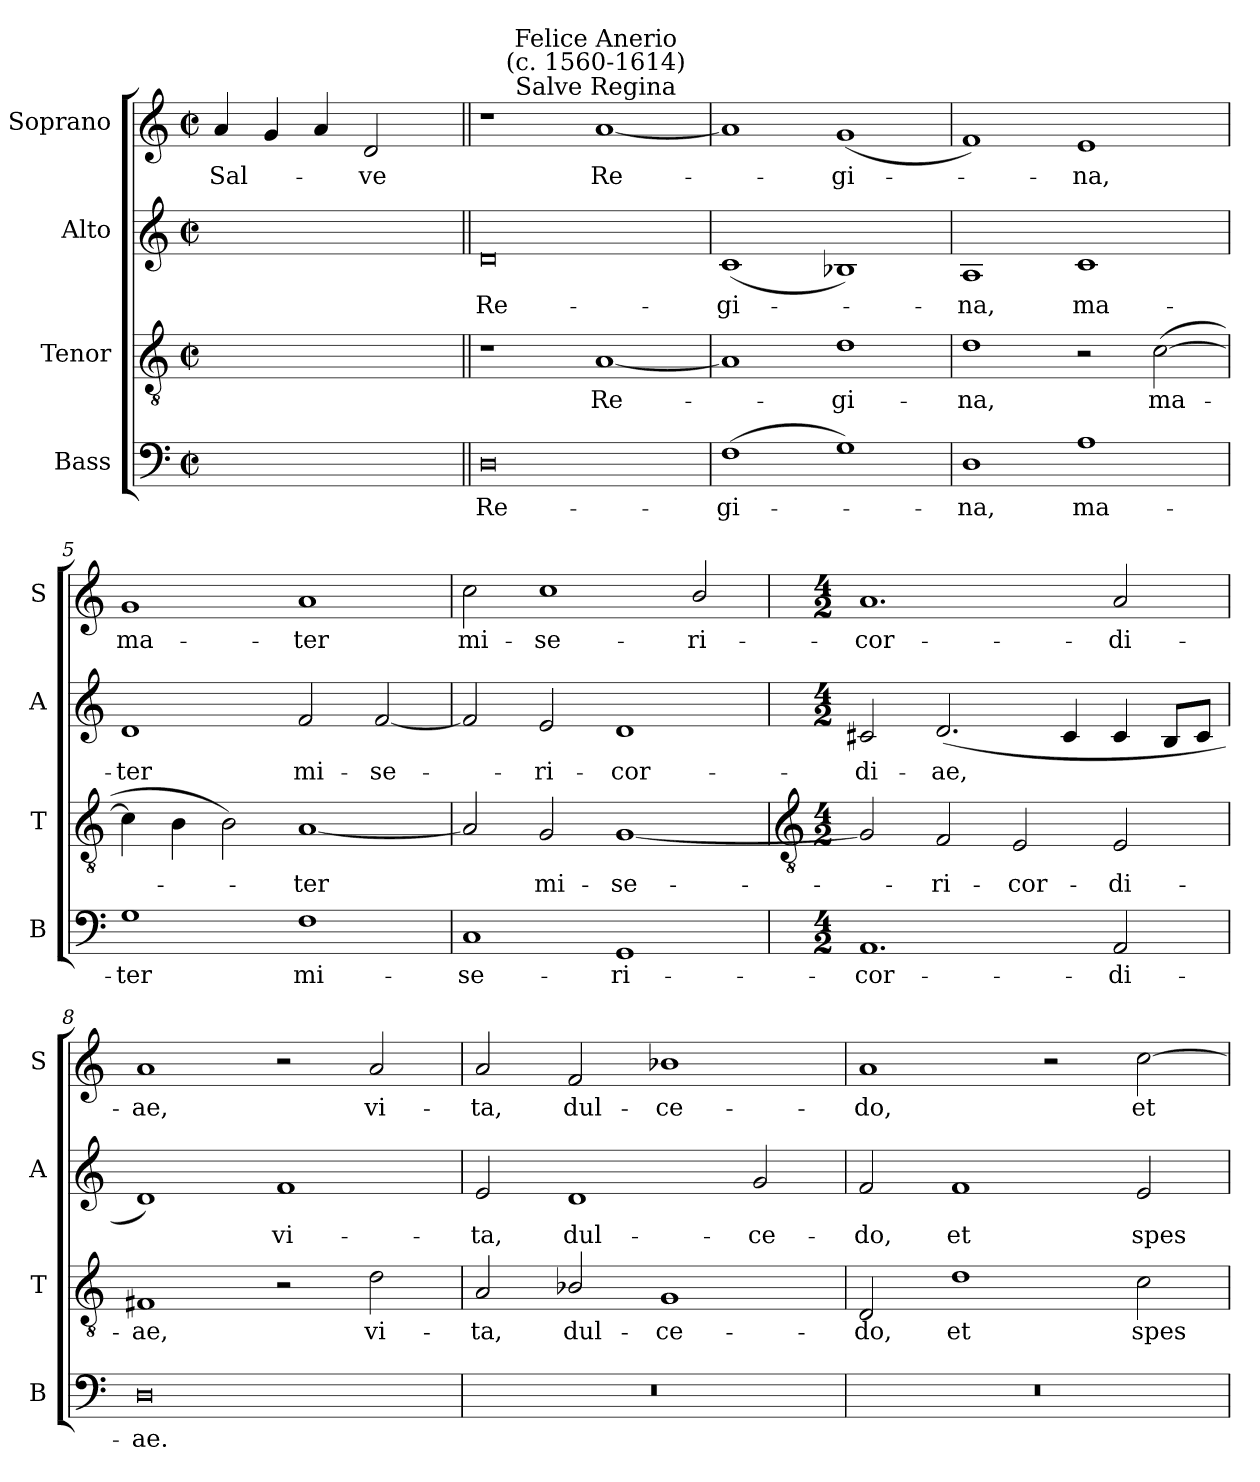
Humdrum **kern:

**kern	**text	**kern	**text	**kern	**text	**kern	**text
*part4	*part4	*part3	*part3	*part2	*part2	*part1	*part1
*staff4	*staff4	*staff3	*staff3	*staff2	*staff2	*staff1	*staff1
*I"Bass	*	*I"Tenor	*	*I"Alto	*	*I"Soprano	*
*I'B	*	*I'T	*	*I'A	*	*I'S	*
*clefF4	*	*clefGv2	*	*clefG2	*	*clefG2	*
*k[]	*	*k[]	*	*k[]	*	*k[]	*
*C:	*	*C:	*	*C:	*	*C:	*
*M4/2	*	*M4/2	*	*M4/2	*	*M4/2	*
*met(c|)	*	*met(c|)	*	*met(c|)	*	*met(c|)	*
=1	=1	=1	=1	=1	=1	=1	=1
!	!	!	!	!	!	!	!LO:LY:b
1ryy	.	1ryy	.	1ryy	.	4a	Sal-
.	.	.	.	.	.	4g	.
.	.	.	.	.	.	4a	.
!	!	!	!	!	!	!	!LO:LY:b
.	.	.	.	.	.	2d	ve
4ryy	.	4ryy	.	4ryy	.	.	.
=2||	=2||	=2||	=2||	=2||	=2||	=2||	=2||
!	!LO:LY:b	!	!	!	!LO:LY:b	!	!
0D	Re-	1r	.	0d	Re-	1r	.
!	!	!	!	!	!	!LO:TX:a:cj:t=Salve Regina	!
!	!	!	!	!	!	!LO:TX:a:cj:t=Felice Anerio\n(c. 1560-1614)	!
!	!	!	!LO:LY:b	!	!	!	!LO:LY:b
.	.	[1A	Re-	.	.	[1a	Re-
=3	=3	=3	=3	=3	=3	=3	=3
!	!LO:LY:b	!	!	!	!LO:LY:b	!	!
(>1F	-gi-	1A]	.	(<1c	-gi-	1a]	.
!	!	!	!LO:LY:b	!	!	!	!LO:LY:b
1G)	.	1d	gi-	1B-X)	.	(<1g	gi-
=4	=4	=4	=4	=4	=4	=4	=4
!	!LO:LY:b	!	!LO:LY:b	!	!LO:LY:b	!	!
1D	na,	1d	-na,	1A	na,	1f)	.
!	!LO:LY:b	!	!	!	!LO:LY:b	!	!LO:LY:b
1A	ma-	2r	.	1c	ma-	1e	na,
!	!	!	!LO:LY:b	!	!	!	!
.	.	(>[2c	ma-	.	.	.	.
=5	=5	=5	=5	=5	=5	=5	=5
!	!LO:LY:b	!	!	!	!LO:LY:b	!	!LO:LY:b
1G	-ter	4c]	.	1d	-ter	1g	ma-
.	.	4B	.	.	.	.	.
.	.	2B)	.	.	.	.	.
!	!LO:LY:b	!	!LO:LY:b	!	!LO:LY:b	!	!LO:LY:b
1F	mi-	[1A	ter	2f	mi-	1a	-ter
!	!	!	!	!	!LO:LY:b	!	!
.	.	.	.	[2f	-se-	.	.
=6	=6	=6	=6	=6	=6	=6	=6
!	!LO:LY:b	!	!	!	!	!	!LO:LY:b
1C	-se-	2A]	.	2f]	.	2cc	mi-
!	!	!	!LO:LY:b	!	!LO:LY:b	!	!LO:LY:b
.	.	2G	mi-	2e	ri-	1cc	-se-
!	!LO:LY:b	!	!LO:LY:b	!	!LO:LY:b	!	!
1GG	-ri-	[1G	-se-	1d	-cor-	.	.
!	!	!	!	!	!	!	!LO:LY:b
.	.	.	.	.	.	2b/	-ri-
!!LO:LB:g=z
=7	=7	=7	=7	=7	=7	=7	=7
*	*	*clefGv2	*	*	*	*	*
*M4/2	*	*M4/2	*	*M4/2	*	*M4/2	*
!	!LO:LY:b	!	!	!	!LO:LY:b	!	!LO:LY:b
1.AA	-cor-	2G]	.	2c#X	-di-	1.a	-cor-
!	!	!	!LO:LY:b	!	!LO:LY:b	!	!
.	.	2F	ri-	(<2.d	-ae,	.	.
!	!	!	!LO:LY:b	!	!	!	!
.	.	2E	-cor-	.	.	.	.
.	.	.	.	4c#	.	.	.
!	!LO:LY:b	!	!LO:LY:b	!	!	!	!LO:LY:b
2AA	-di-	2E	-di-	4c#	.	2a	-di-
.	.	.	.	8BL	.	.	.
.	.	.	.	8c#J	.	.	.
=8	=8	=8	=8	=8	=8	=8	=8
!	!LO:LY:b	!	!LO:LY:b	!	!	!	!LO:LY:b
0D	-ae.	1F#X	-ae,	1d)	.	1a	-ae,
!	!	!	!	!	!LO:LY:b	!	!
.	.	2r	.	1f	vi-	2r	.
!	!	!	!LO:LY:b	!	!	!	!LO:LY:b
.	.	2d	vi-	.	.	2a	vi-
=9	=9	=9	=9	=9	=9	=9	=9
!	!	!	!LO:LY:b	!	!LO:LY:b	!	!LO:LY:b
0r	.	2A	-ta,	2e	-ta,	2a	-ta,
!	!	!	!LO:LY:b	!	!LO:LY:b	!	!LO:LY:b
.	.	2B-X/	dul-	1d	dul-	2f	dul-
!	!	!	!LO:LY:b	!	!	!	!LO:LY:b
.	.	1G	-ce-	.	.	1b-	-ce-
!	!	!	!	!	!LO:LY:b	!	!
.	.	.	.	2g	-ce-	.	.
=10	=10	=10	=10	=10	=10	=10	=10
!	!	!	!LO:LY:b	!	!LO:LY:b	!	!LO:LY:b
0r	.	2D	-do,	2f	-do,	1a	-do,
!	!	!	!LO:LY:b	!	!LO:LY:b	!	!
.	.	1d	et	1f	et	.	.
.	.	.	.	.	.	2r	.
!	!	!	!LO:LY:b	!	!LO:LY:b	!	!LO:LY:b
.	.	2c	spes	2e	spes	[2cc	et
=	=	=	=	=	=	=	=
*-	*-	*-	*-	*-	*-	*-	*-
